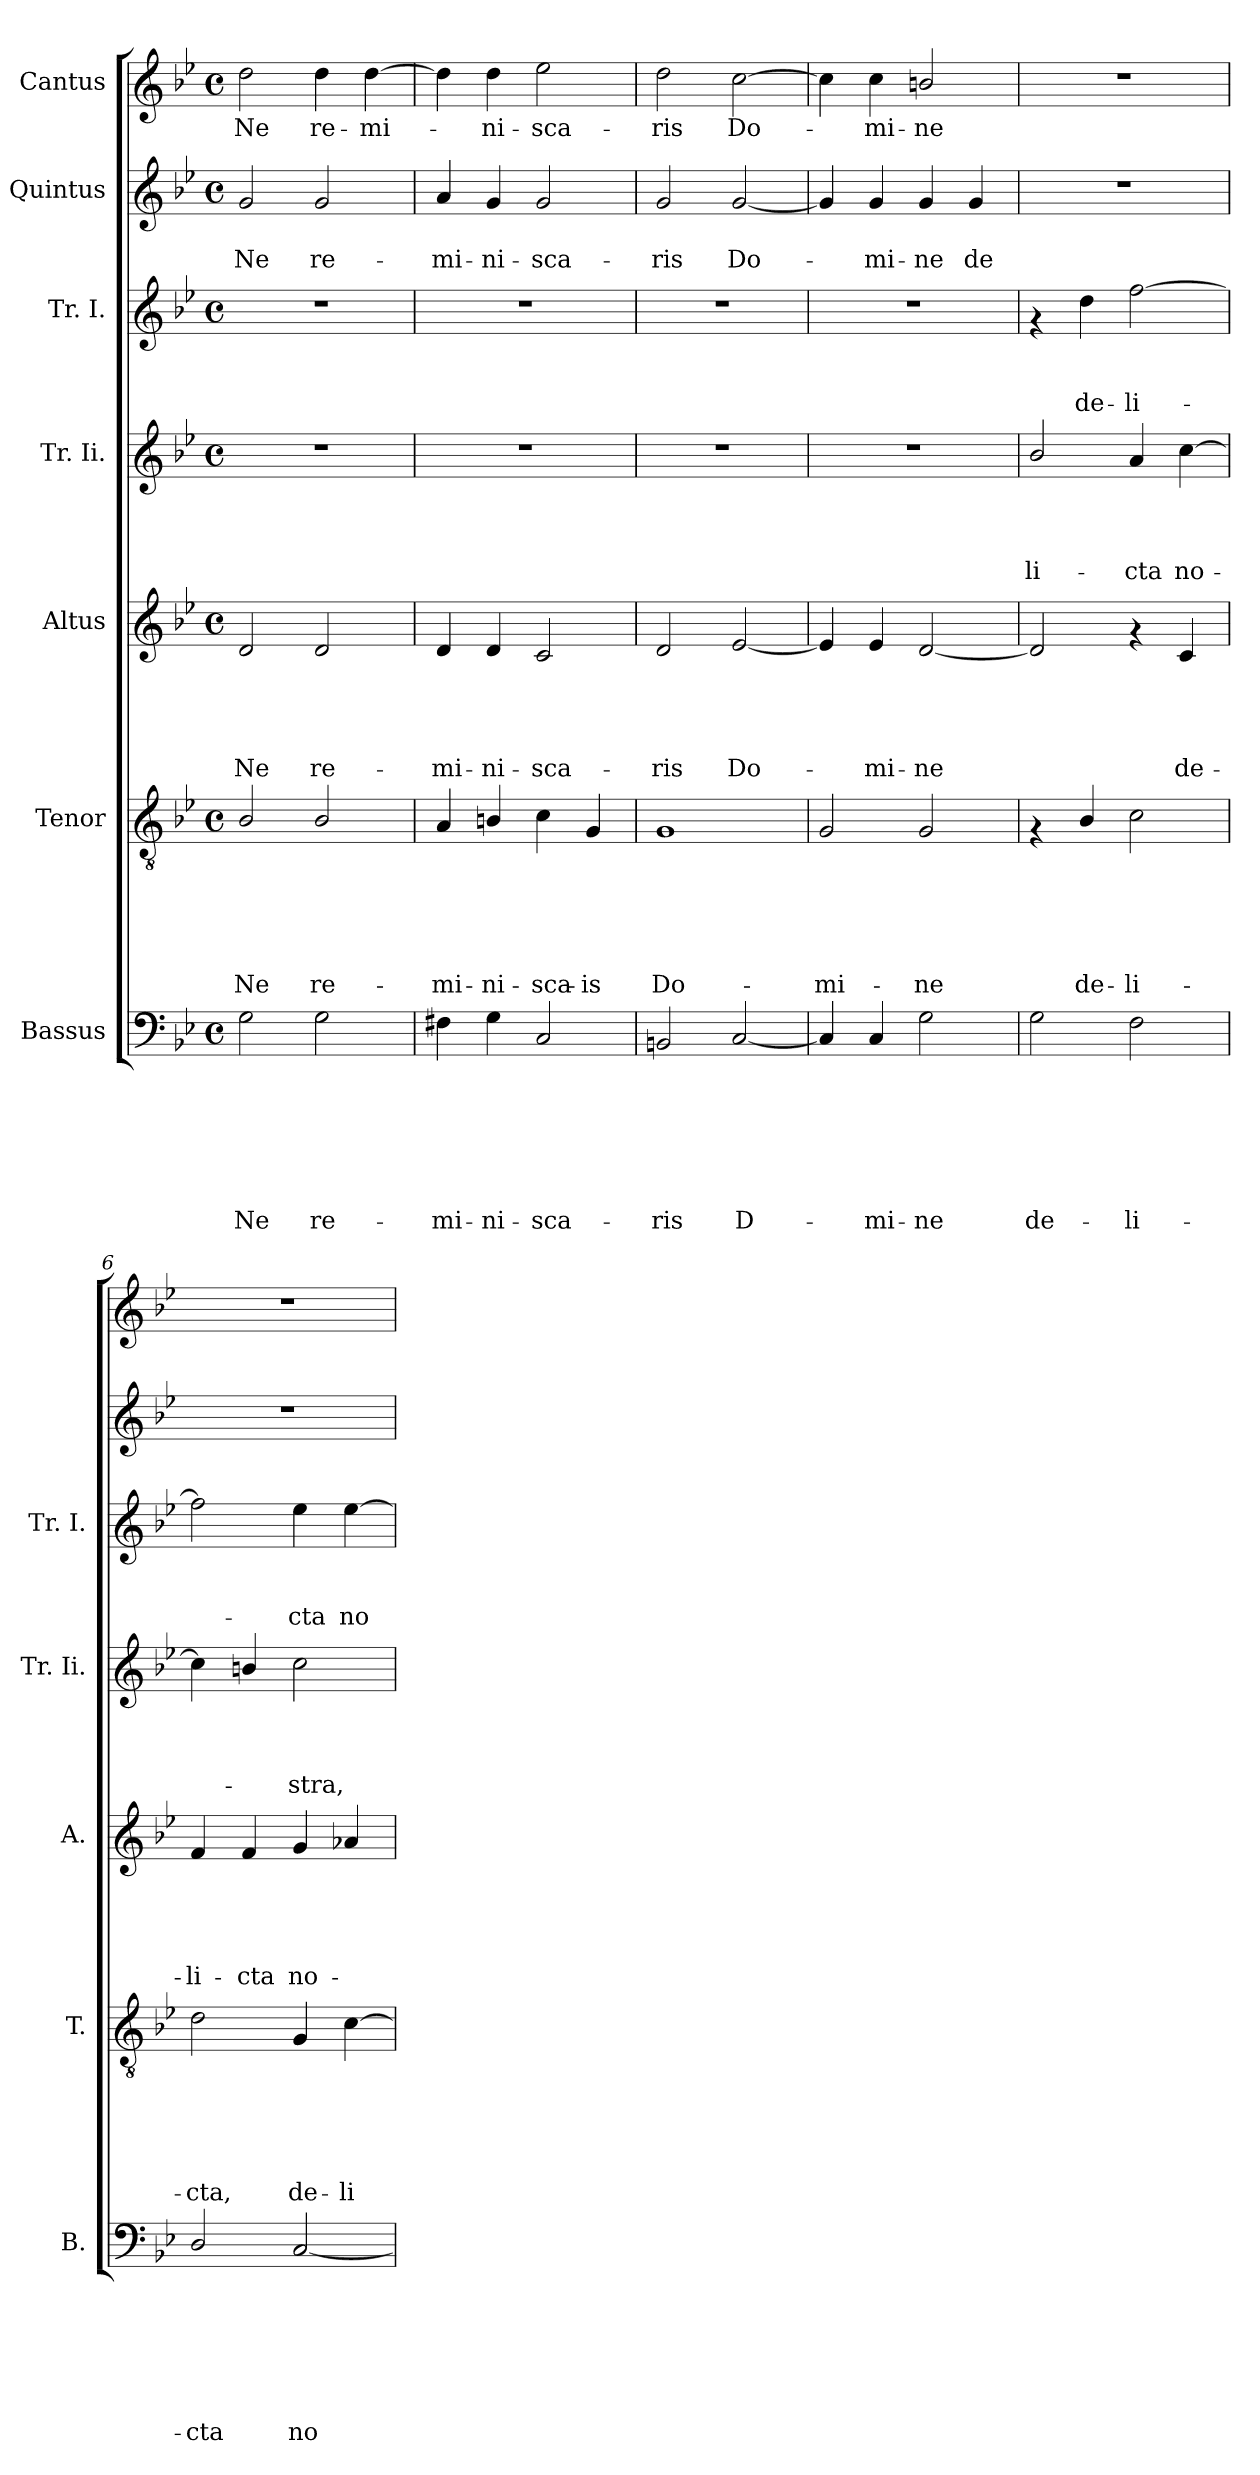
**kern	**text	**text	**text	**text	**text	**text	**text	**kern	**text	**text	**text	**text	**text	**text	**kern	**text	**text	**text	**text	**text	**kern	**text	**text	**text	**text	**kern	**text	**text	**text	**kern	**text	**text	**kern	**text
*part7	*part7	*part7	*part7	*part7	*part7	*part7	*part7	*part6	*part6	*part6	*part6	*part6	*part6	*part6	*part5	*part5	*part5	*part5	*part5	*part5	*part4	*part4	*part4	*part4	*part4	*part3	*part3	*part3	*part3	*part2	*part2	*part2	*part1	*part1
*staff7	*staff7	*staff7	*staff7	*staff7	*staff7	*staff7	*staff7	*staff6	*staff6	*staff6	*staff6	*staff6	*staff6	*staff6	*staff5	*staff5	*staff5	*staff5	*staff5	*staff5	*staff4	*staff4	*staff4	*staff4	*staff4	*staff3	*staff3	*staff3	*staff3	*staff2	*staff2	*staff2	*staff1	*staff1
*I"Bassus	*	*	*	*	*	*	*	*I"Tenor	*	*	*	*	*	*	*I"Altus	*	*	*	*	*	*I"Tr. Ii.	*	*	*	*	*I"Tr. I.	*	*	*	*I"Quintus	*	*	*I"Cantus	*
*I'B.	*	*	*	*	*	*	*	*I'T.	*	*	*	*	*	*	*I'A.	*	*	*	*	*	*I'Tr. Ii.	*	*	*	*	*I'Tr. I.	*	*	*	*	*	*	*	*
!!LO:PB:g=z
*clefF4	*	*	*	*	*	*	*	*clefGv2	*	*	*	*	*	*	*clefG2	*	*	*	*	*	*clefG2	*	*	*	*	*clefG2	*	*	*	*clefG2	*	*	*clefG2	*
*k[b-e-]	*	*	*	*	*	*	*	*k[b-e-]	*	*	*	*	*	*	*k[b-e-]	*	*	*	*	*	*k[b-e-]	*	*	*	*	*k[b-e-]	*	*	*	*k[b-e-]	*	*	*k[b-e-]	*
*B-:	*	*	*	*	*	*	*	*B-:	*	*	*	*	*	*	*B-:	*	*	*	*	*	*B-:	*	*	*	*	*B-:	*	*	*	*B-:	*	*	*B-:	*
*M4/4	*	*	*	*	*	*	*	*M4/4	*	*	*	*	*	*	*M4/4	*	*	*	*	*	*M4/4	*	*	*	*	*M4/4	*	*	*	*M4/4	*	*	*M4/4	*
*met(c)	*	*	*	*	*	*	*	*met(c)	*	*	*	*	*	*	*met(c)	*	*	*	*	*	*met(c)	*	*	*	*	*met(c)	*	*	*	*met(c)	*	*	*met(c)	*
=1	=1	=1	=1	=1	=1	=1	=1	=1	=1	=1	=1	=1	=1	=1	=1	=1	=1	=1	=1	=1	=1	=1	=1	=1	=1	=1	=1	=1	=1	=1	=1	=1	=1	=1
!	!	!	!	!	!	!	!LO:LY:b	!	!	!	!	!	!	!LO:LY:b	!	!	!	!	!	!LO:LY:b	!	!	!	!	!	!	!	!	!	!	!	!LO:LY:b	!	!LO:LY:b
2G\	.	.	.	.	.	.	Ne	2B-/	.	.	.	.	.	Ne	2d/	.	.	.	.	Ne	1r	.	.	.	.	1r	.	.	.	2g/	.	Ne	2dd\	Ne
!	!	!	!	!	!	!	!LO:LY:b	!	!	!	!	!	!	!LO:LY:b	!	!	!	!	!	!LO:LY:b	!	!	!	!	!	!	!	!	!	!	!	!LO:LY:b	!	!LO:LY:b
2G\	.	.	.	.	.	.	re-	2B-/	.	.	.	.	.	re-	2d/	.	.	.	.	re-	.	.	.	.	.	.	.	.	.	2g/	.	re-	4dd\	re-
!	!	!	!	!	!	!	!	!	!	!	!	!	!	!	!	!	!	!	!	!	!	!	!	!	!	!	!	!	!	!	!	!	!	!LO:LY:b
.	.	.	.	.	.	.	.	.	.	.	.	.	.	.	.	.	.	.	.	.	.	.	.	.	.	.	.	.	.	.	.	.	[>4dd\	-mi-
=2	=2	=2	=2	=2	=2	=2	=2	=2	=2	=2	=2	=2	=2	=2	=2	=2	=2	=2	=2	=2	=2	=2	=2	=2	=2	=2	=2	=2	=2	=2	=2	=2	=2	=2
!	!	!	!	!	!	!	!LO:LY:b	!	!	!	!	!	!	!LO:LY:b	!	!	!	!	!	!LO:LY:b	!	!	!	!	!	!	!	!	!	!	!	!LO:LY:b	!	!
4F#X\	.	.	.	.	.	.	-mi-	4A/	.	.	.	.	.	-mi-	4d/	.	.	.	.	-mi-	1r	.	.	.	.	1r	.	.	.	4a/	.	-mi-	4dd\]	.
!	!	!	!	!	!	!	!LO:LY:b	!	!	!	!	!	!	!LO:LY:b	!	!	!	!	!	!LO:LY:b	!	!	!	!	!	!	!	!	!	!	!	!LO:LY:b	!	!LO:LY:b
4G\	.	.	.	.	.	.	-ni-	4Bn/	.	.	.	.	.	-ni-	4d/	.	.	.	.	-ni-	.	.	.	.	.	.	.	.	.	4g/	.	-ni-	4dd\	-ni-
!	!	!	!	!	!	!	!LO:LY:b	!	!	!	!	!	!	!LO:LY:b	!	!	!	!	!	!LO:LY:b	!	!	!	!	!	!	!	!	!	!	!	!LO:LY:b	!	!LO:LY:b
2C/	.	.	.	.	.	.	-sca-	4c\	.	.	.	.	.	-sca-	2c/	.	.	.	.	-sca-	.	.	.	.	.	.	.	.	.	2g/	.	-sca-	2ee-\	-sca-
!	!	!	!	!	!	!	!	!	!	!	!	!	!	!LO:LY:b	!	!	!	!	!	!	!	!	!	!	!	!	!	!	!	!	!	!	!	!
.	.	.	.	.	.	.	.	4G/	.	.	.	.	.	-is	.	.	.	.	.	.	.	.	.	.	.	.	.	.	.	.	.	.	.	.
=3	=3	=3	=3	=3	=3	=3	=3	=3	=3	=3	=3	=3	=3	=3	=3	=3	=3	=3	=3	=3	=3	=3	=3	=3	=3	=3	=3	=3	=3	=3	=3	=3	=3	=3
!	!	!	!	!	!	!	!LO:LY:b	!	!	!	!	!	!	!LO:LY:b	!	!	!	!	!	!LO:LY:b	!	!	!	!	!	!	!	!	!	!	!	!LO:LY:b	!	!LO:LY:b
2BBn/	.	.	.	.	.	.	-ris	1G	.	.	.	.	.	Do-	2d/	.	.	.	.	-ris	1r	.	.	.	.	1r	.	.	.	2g/	.	-ris	2dd\	-ris
!	!	!	!	!	!	!	!LO:LY:b	!	!	!	!	!	!	!	!	!	!	!	!	!LO:LY:b	!	!	!	!	!	!	!	!	!	!	!	!LO:LY:b	!	!LO:LY:b
[<2C/	.	.	.	.	.	.	D-	.	.	.	.	.	.	.	[<2e-/	.	.	.	.	Do-	.	.	.	.	.	.	.	.	.	[<2g/	.	Do-	[>2cc\	Do-
=4	=4	=4	=4	=4	=4	=4	=4	=4	=4	=4	=4	=4	=4	=4	=4	=4	=4	=4	=4	=4	=4	=4	=4	=4	=4	=4	=4	=4	=4	=4	=4	=4	=4	=4
!	!	!	!	!	!	!	!	!	!	!	!	!	!	!LO:LY:b	!	!	!	!	!	!	!	!	!	!	!	!	!	!	!	!	!	!	!	!
4C/]	.	.	.	.	.	.	.	2G/	.	.	.	.	.	-mi-	4e-/]	.	.	.	.	.	1r	.	.	.	.	1r	.	.	.	4g/]	.	.	4cc\]	.
!	!	!	!	!	!	!	!LO:LY:b	!	!	!	!	!	!	!	!	!	!	!	!	!LO:LY:b	!	!	!	!	!	!	!	!	!	!	!	!LO:LY:b	!	!LO:LY:b
4C/	.	.	.	.	.	.	-mi-	.	.	.	.	.	.	.	4e-/	.	.	.	.	-mi-	.	.	.	.	.	.	.	.	.	4g/	.	-mi-	4cc\	-mi-
!	!	!	!	!	!	!	!LO:LY:b	!	!	!	!	!	!	!LO:LY:b	!	!	!	!	!	!LO:LY:b	!	!	!	!	!	!	!	!	!	!	!	!LO:LY:b	!	!LO:LY:b
2G\	.	.	.	.	.	.	-ne	2G/	.	.	.	.	.	-ne	[<2d/	.	.	.	.	-ne	.	.	.	.	.	.	.	.	.	4g/	.	-ne	2bn/	-ne
!	!	!	!	!	!	!	!	!	!	!	!	!	!	!	!	!	!	!	!	!	!	!	!	!	!	!	!	!	!	!	!	!LO:LY:b	!	!
.	.	.	.	.	.	.	.	.	.	.	.	.	.	.	.	.	.	.	.	.	.	.	.	.	.	.	.	.	.	4g/	.	de-	.	.
!!LO:PB:g=z
=5	=5	=5	=5	=5	=5	=5	=5	=5	=5	=5	=5	=5	=5	=5	=5	=5	=5	=5	=5	=5	=5	=5	=5	=5	=5	=5	=5	=5	=5	=5	=5	=5	=5	=5
!	!	!	!	!	!	!	!LO:LY:b	!	!	!	!	!	!	!	!	!	!	!	!	!	!	!	!	!	!LO:LY:b	!	!	!	!	!	!	!	!	!
2G\	.	.	.	.	.	.	de-	4rF	.	.	.	.	.	.	2d/]	.	.	.	.	.	2b-/	.	.	.	li-	4rf	.	.	.	1r	.	.	1r	.
!	!	!	!	!	!	!	!	!	!	!	!	!	!	!LO:LY:b	!	!	!	!	!	!	!	!	!	!	!	!	!	!	!LO:LY:b	!	!	!	!	!
.	.	.	.	.	.	.	.	4B-/	.	.	.	.	.	de-	.	.	.	.	.	.	.	.	.	.	.	4dd\	.	.	de-	.	.	.	.	.
!	!	!	!	!	!	!	!LO:LY:b	!	!	!	!	!	!	!LO:LY:b	!	!	!	!	!	!	!	!	!	!	!LO:LY:b	!	!	!	!LO:LY:b	!	!	!	!	!
2F\	.	.	.	.	.	.	-li-	2c\	.	.	.	.	.	-li-	4rf	.	.	.	.	.	4a/	.	.	.	-cta	[>2ff\	.	.	-li-	.	.	.	.	.
!	!	!	!	!	!	!	!	!	!	!	!	!	!	!	!	!	!	!	!	!LO:LY:b	!	!	!	!	!LO:LY:b	!	!	!	!	!	!	!	!	!
.	.	.	.	.	.	.	.	.	.	.	.	.	.	.	4c/	.	.	.	.	de-	[>4cc\	.	.	.	no-	.	.	.	.	.	.	.	.	.
=6	=6	=6	=6	=6	=6	=6	=6	=6	=6	=6	=6	=6	=6	=6	=6	=6	=6	=6	=6	=6	=6	=6	=6	=6	=6	=6	=6	=6	=6	=6	=6	=6	=6	=6
!	!	!	!	!	!	!	!LO:LY:b	!	!	!	!	!	!	!LO:LY:b	!	!	!	!	!	!LO:LY:b	!	!	!	!	!	!	!	!	!	!	!	!	!	!
2D/	.	.	.	.	.	.	-cta	2d\	.	.	.	.	.	-cta,	4f/	.	.	.	.	-li-	4cc\]	.	.	.	.	2ff\]	.	.	.	1r	.	.	1r	.
!	!	!	!	!	!	!	!	!	!	!	!	!	!	!	!	!	!	!	!	!LO:LY:b	!	!	!	!	!	!	!	!	!	!	!	!	!	!
.	.	.	.	.	.	.	.	.	.	.	.	.	.	.	4f/	.	.	.	.	-cta	4bn/	.	.	.	.	.	.	.	.	.	.	.	.	.
!	!	!	!	!	!	!	!LO:LY:b	!	!	!	!	!	!	!LO:LY:b	!	!	!	!	!	!LO:LY:b	!	!	!	!	!LO:LY:b	!	!	!	!LO:LY:b	!	!	!	!	!
[<2C/	.	.	.	.	.	.	no-	4G/	.	.	.	.	.	de-	4g/	.	.	.	.	no-	2cc\	.	.	.	-stra,	4ee-\	.	.	-cta	.	.	.	.	.
!	!	!	!	!	!	!	!	!	!	!	!	!	!	!LO:LY:b	!	!	!	!	!	!	!	!	!	!	!	!	!	!	!LO:LY:b	!	!	!	!	!
.	.	.	.	.	.	.	.	[>4c\	.	.	.	.	.	-li-	4a-X/	.	.	.	.	.	.	.	.	.	.	[>4ee-\	.	.	no-	.	.	.	.	.
=	=	=	=	=	=	=	=	=	=	=	=	=	=	=	=	=	=	=	=	=	=	=	=	=	=	=	=	=	=	=	=	=	=	=
*-	*-	*-	*-	*-	*-	*-	*-	*-	*-	*-	*-	*-	*-	*-	*-	*-	*-	*-	*-	*-	*-	*-	*-	*-	*-	*-	*-	*-	*-	*-	*-	*-	*-	*-
